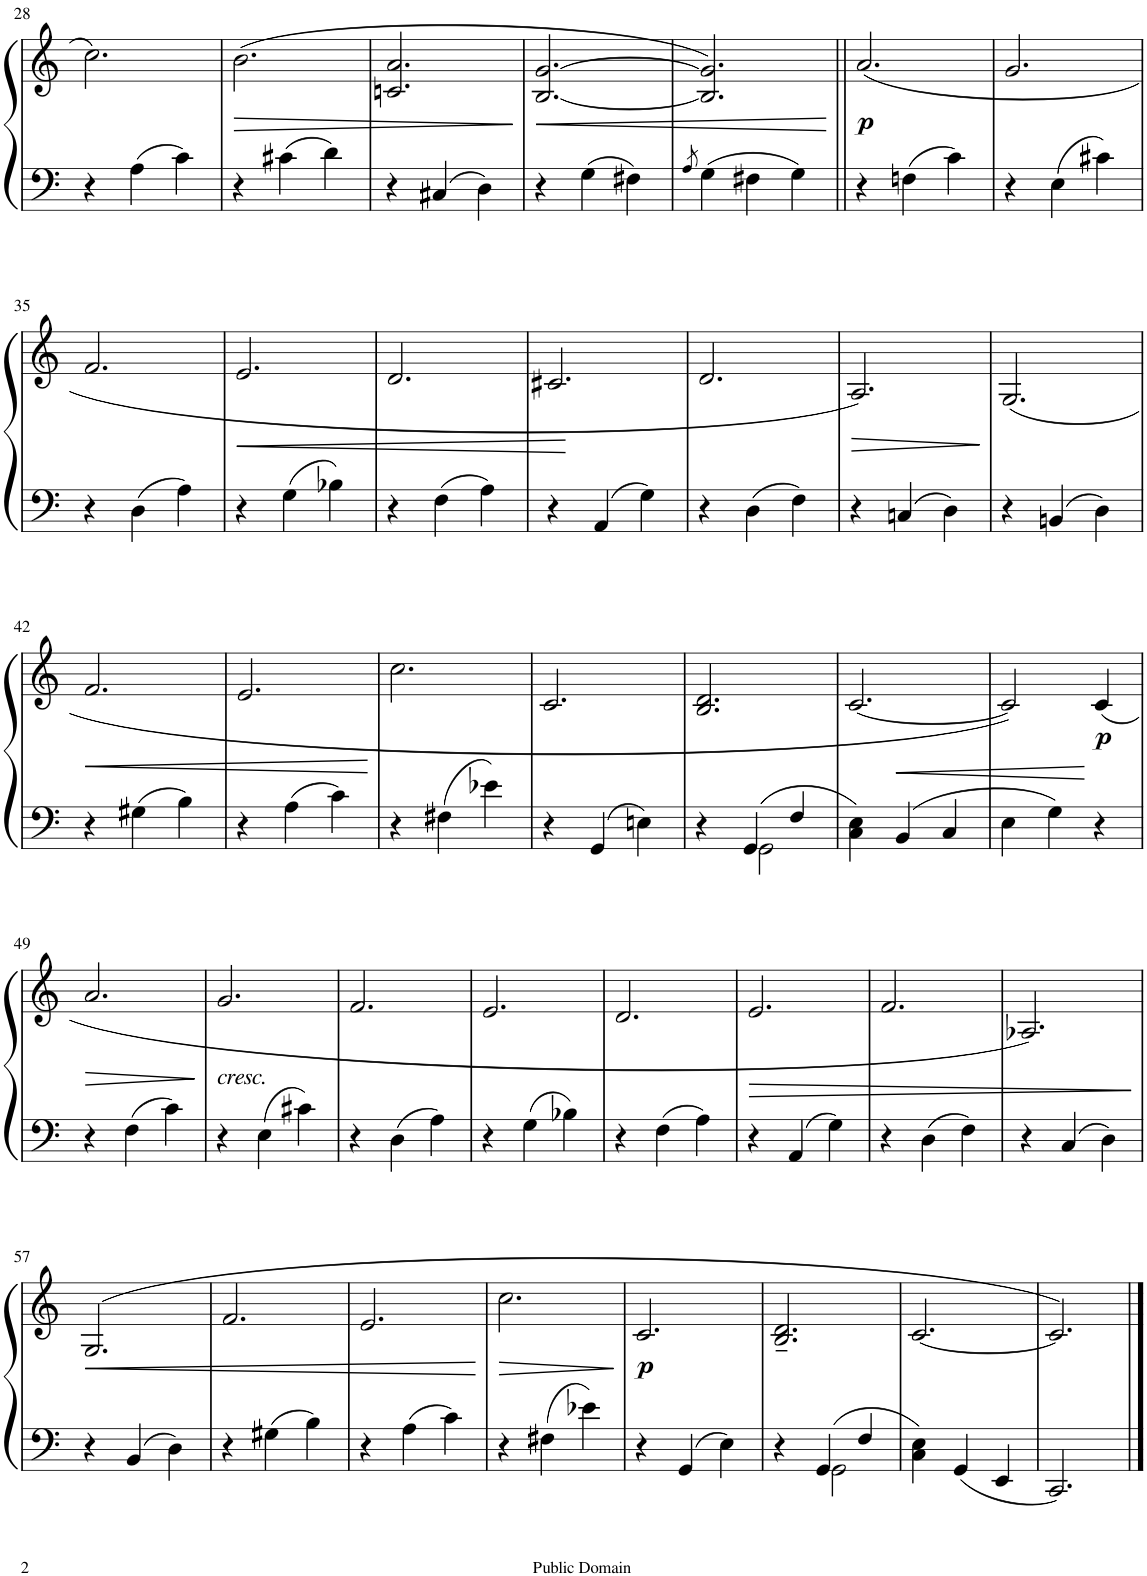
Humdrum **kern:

**kern	**kern	**dynam
*part1	*part1	*part1
*staff2	*staff1	*staff1/2
*I"Piano	*	*
*I'Pno.	*	*
!!LO:PB:g=z
*clefF4	*clefG2	*
*k[]	*k[]	*
*M3/4	*M3/4	*
=28	=28	=28
4r	2.cc\	.
4A\	.	.
4c\	.	.
=29	=29	=29
!	!	!LO:HP:b
4r	(2.b\	>
4c#X\	.	.
4d\	.	.
=30	=30	=30
4r	2.cn/ 2.a/	.
4C#X/	.	.
4D\	.	.
.	.	]
=31	=31	=31
!	!	!LO:HP:b
4r	[2.B/ [2.g/	<
4G\	.	.
4F#X\	.	.
=32	=32	=32
8qA/	.	.
4G\	2.B/] 2.g/])	.
4F#X\	.	.
4G\	.	.
.	.	[
=33||	=33||	=33||
!	!	!LO:DY:b
4r	(2.a/	p
4Fn\	.	.
4c\	.	.
=34	=34	=34
4r	2.g/	.
4E\	.	.
4c#X\	.	.
!!LO:LB:g=z
=35	=35	=35
4r	2.f/	.
4D\	.	.
4A\	.	.
=36	=36	=36
!	!	!LO:HP:b
4r	2.e/	<
4G\	.	.
4B-X\	.	.
=37	=37	=37
4r	2.d/	.
4F\	.	.
4A\	.	.
=38	=38	=38
4r	2.c#X/	.
4AA/	.	.
4G\	.	.
.	.	[
=39	=39	=39
4r	2.d/	.
4D\	.	.
4F\	.	.
=40	=40	=40
!	!	!LO:HP:b
4r	2.A/)	>
4Cn/	.	.
4D\	.	.
.	.	]
=41	=41	=41
4r	(2.G/	.
4BBn/	.	.
4D\	.	.
!!LO:LB:g=z
=42	=42	=42
!	!	!LO:HP:b
4r	2.f/	<
4G#X\	.	.
4B\	.	.
=43	=43	=43
4r	2.e/	.
4A\	.	.
4c\	.	.
.	.	[
=44	=44	=44
4r	2.cc\	.
4F#X\	.	.
4e-X\	.	.
=45	=45	=45
4r	2.c/	.
4GG/	.	.
4En\	.	.
=46	=46	=46
*^	*	*
4r	4ryy	2.B/ 2.d/	.
4GG/	2GG\	.	.
4F/	.	.	.
*v	*v	*	*
=47	=47	=47
4C\ 4E\	[2.c/	.
4BB/	.	.
4C/	.	.
=48	=48	=48
4E\	2c/])	.
4G\	.	.
!	!	!LO:DY:b
4r	(4c/	p
!!LO:LB:g=z
=49	=49	=49
!	!	!LO:HP:b
4r	2.a/	>
4F\	.	.
4c\	.	.
.	.	]
=50	=50	=50
!	!LO:TX:b:i:t=cresc.	!
4r	2.g/	.
4E\	.	.
4c#X\	.	.
=51	=51	=51
4r	2.f/	.
4D\	.	.
4A\	.	.
=52	=52	=52
4r	2.e/	.
4G\	.	.
4B-X\	.	.
=53	=53	=53
4r	2.d/	.
4F\	.	.
4A\	.	.
=54	=54	=54
!	!	!LO:HP:b
4r	2.e/	>
4AA/	.	.
4G\	.	.
=55	=55	=55
4r	2.f/	.
4D\	.	.
4F\	.	.
=56	=56	=56
4r	2.A-X/)	.
4C/	.	.
4D\	.	.
.	.	]
!!LO:LB:g=z
=57	=57	=57
!	!	!LO:HP:b
4r	(2.G/	<
4BB/	.	.
4D\	.	.
=58	=58	=58
4r	2.f/	.
4G#X\	.	.
4B\	.	.
=59	=59	=59
4r	2.e/	.
4A\	.	.
4c\	.	.
.	.	[
=60	=60	=60
!	!	!LO:HP:b
4r	2.cc\	>
4F#X\	.	.
4e-X\	.	.
.	.	]
=61	=61	=61
!	!	!LO:DY:b
4r	2.c/	p
4GG/	.	.
4E\	.	.
=62	=62	=62
*^	*	*
4r	4ryy	2.B/~ 2.d/~	.
4GG/	2GG\	.	.
4F/	.	.	.
*v	*v	*	*
=63	=63	=63
4C\ 4E\	[2.c/	.
4GG/	.	.
4EE/	.	.
=64	=64	=64
2.CC/	2.c/])	.
==	==	==
*-	*-	*-
